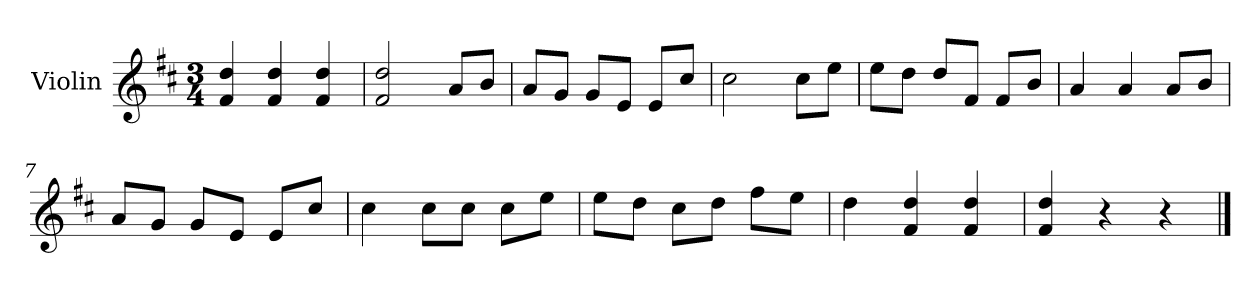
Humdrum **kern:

**kern
*part1
*staff1
*I"Violin
*I'Vln.
*clefG2
*k[f#c#]
*M3/4
=1
4f#/ 4dd/
4f#/ 4dd/
4f#/ 4dd/
=2
2f#/ 2dd/
8a/L
8b/J
=3
8a/L
8g/J
8g/L
8e/J
8e/L
8cc#/J
=4
2cc#\
8cc#\L
8ee\J
=5
8ee\L
8dd\J
8dd/L
8f#/J
8f#/L
8b/J
=6
4a/
4a/
8a/L
8b/J
!!LO:LB:g=z
=7
8a/L
8g/J
8g/L
8e/J
8e/L
8cc#/J
=8
4cc#\
8cc#\L
8cc#\J
8cc#\L
8ee\J
=9
8ee\L
8dd\J
8cc#\L
8dd\J
8ff#\L
8ee\J
=10
4dd\
4f#/ 4dd/
4f#/ 4dd/
=11
4f#/ 4dd/
4r
4r
==
*-
